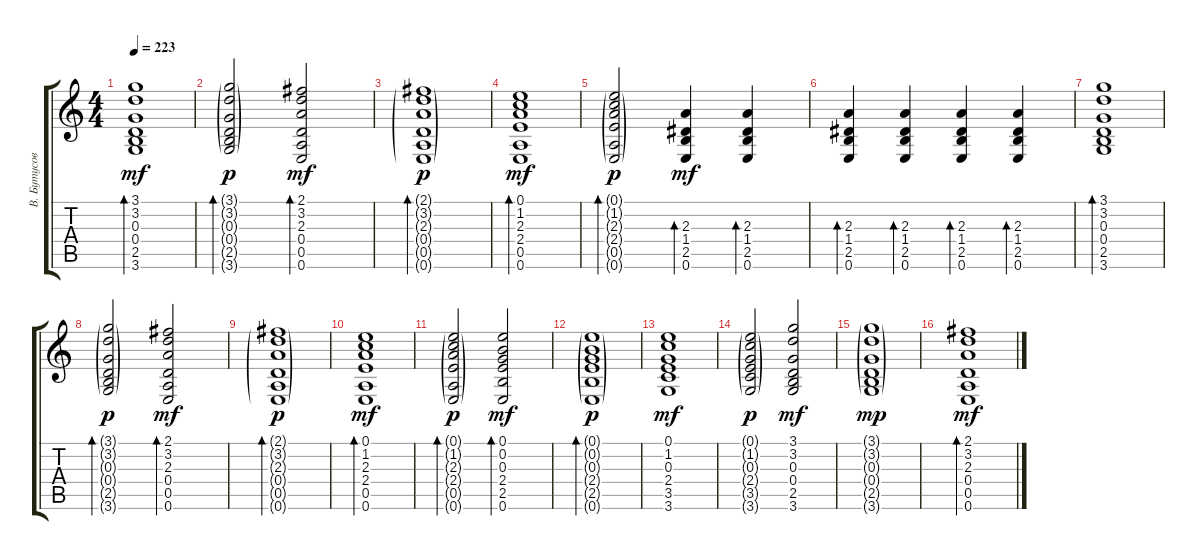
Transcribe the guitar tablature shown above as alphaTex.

\track ("В. Бутусов (ритм)" "В. Бутусов") {instrument electricguitarclean}
\staff {score tabs}
\tuning (E4 B3 G3 D3 A2 E2) {hide}
\ts (4 4)
\tempo 223
\clef g2
\ks c
(3.1 3.2 0.3 0.4 2.5 3.6).1{bd 60 dy mf} |
(3.1{g} 3.2{g} 0.3{g} 0.4{g} 2.5{g} 3.6{g}).2{bd 60 dy p} (2.1 3.2 2.3 0.4 0.5 0.6).2{bd 60 dy mf} |
(2.1{g} 3.2{g} 2.3{g} 0.4{g} 0.5{g} 0.6{g}).1{bd 60 dy p} |
(0.1 1.2 2.3 2.4 0.5 0.6).1{bd 60 dy mf} |
(0.1{g} 1.2{g} 2.3{g} 2.4{g} 0.5{g} 0.6{g}).2{bd 60 dy p} (2.3 1.4 2.5 0.6).4{bd 60 dy mf} (2.3 1.4 2.5 0.6).4{bd 60} |
(2.3 1.4 2.5 0.6).4{bd 60} (2.3 1.4 2.5 0.6).4{bd 60} (2.3 1.4 2.5 0.6).4{bd 60} (2.3 1.4 2.5 0.6).4{bd 60} |
(3.1 3.2 0.3 0.4 2.5 3.6).1{bd 60} |
(3.1{g} 3.2{g} 0.3{g} 0.4{g} 2.5{g} 3.6{g}).2{bd 60 dy p} (2.1 3.2 2.3 0.4 0.5 0.6).2{bd 60 dy mf} |
(2.1{g} 3.2{g} 2.3{g} 0.4{g} 0.5{g} 0.6{g}).1{bd 60 dy p} |
(0.1 1.2 2.3 2.4 0.5 0.6).1{bd 60 dy mf} |
(0.1{g} 1.2{g} 2.3{g} 2.4{g} 0.5{g} 0.6{g}).2{bd 60 dy p} (0.1 0.2 0.3 2.4 2.5 0.6).2{bd 60 dy mf} |
(0.1{g} 0.2{g} 0.3{g} 2.4{g} 2.5{g} 0.6{g}).1{bd 60 dy p} |
(0.1 1.2 0.3 2.4 3.5 3.6).1{dy mf} |
(0.1{g} 1.2{g} 0.3{g} 2.4{g} 3.5{g} 3.6{g}).2{dy p} (3.1 3.2 0.3 0.4 2.5 3.6).2{dy mf} |
(3.1{g} 3.2{g} 0.3{g} 0.4{g} 2.5{g} 3.6{g}).1{dy mp} |
(2.1 3.2 2.3 0.4 0.5 0.6).1{bd 60 dy mf}
